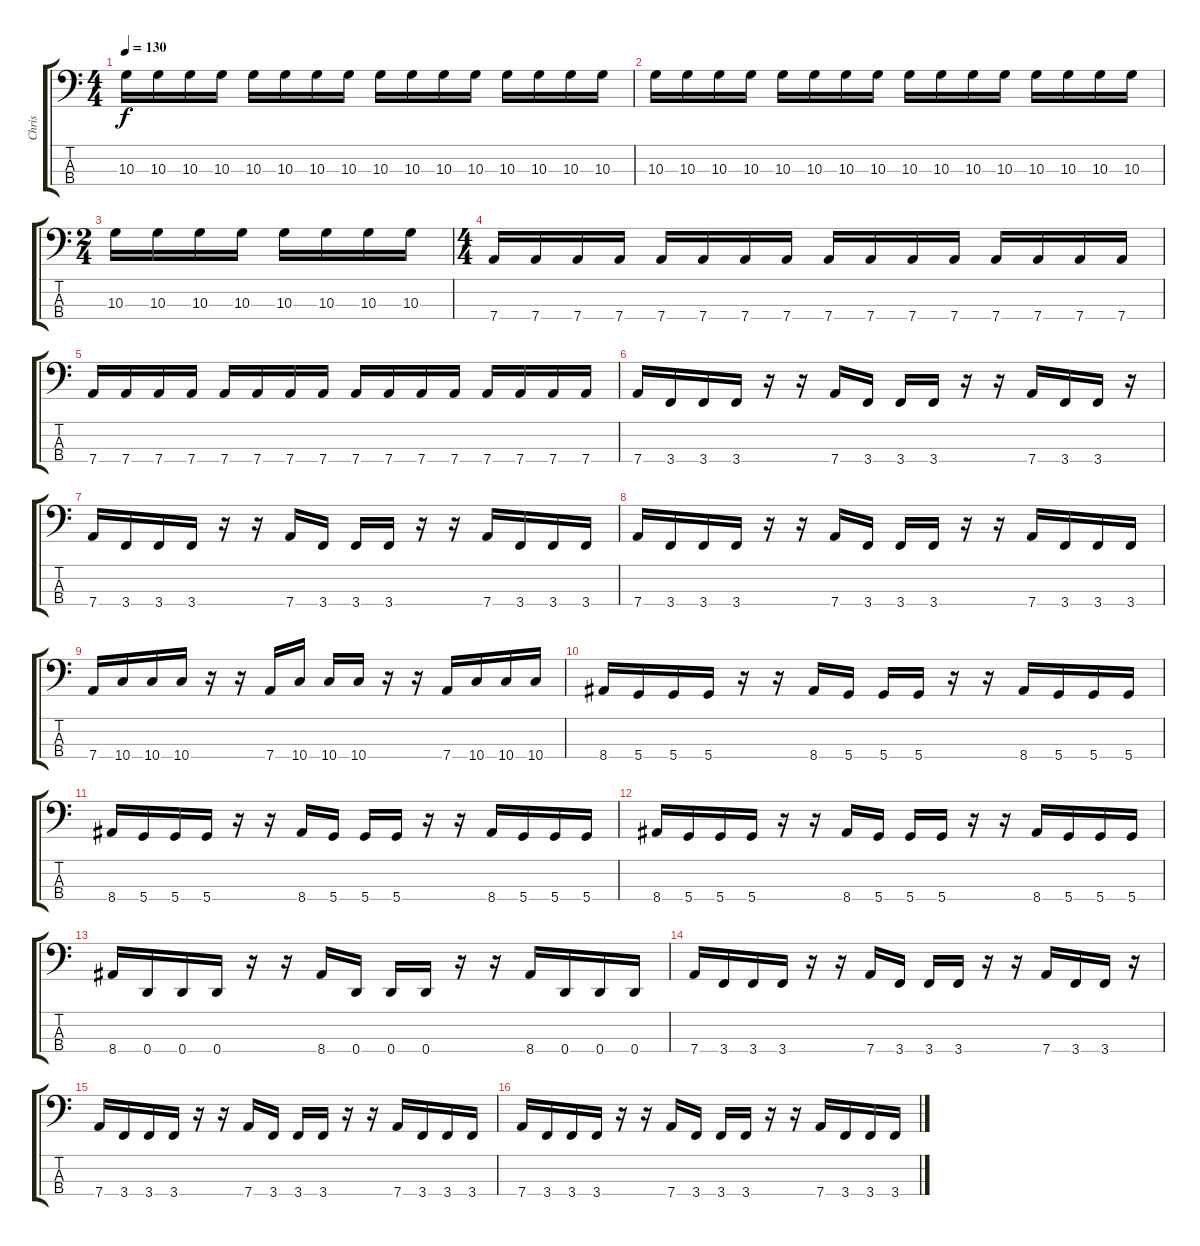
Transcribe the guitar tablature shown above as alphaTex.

\track ("Chris" "Chris") {instrument electricbassfinger}
\staff {score tabs}
\tuning (G2 D2 A1 D1) {hide}
\ts (4 4)
\tempo 130
\clef f4
\ks c
10.3.16{dy f} 10.3.16 10.3.16 10.3.16 10.3.16 10.3.16 10.3.16 10.3.16 10.3.16 10.3.16 10.3.16 10.3.16 10.3.16 10.3.16 10.3.16 10.3.16 |
10.3.16 10.3.16 10.3.16 10.3.16 10.3.16 10.3.16 10.3.16 10.3.16 10.3.16 10.3.16 10.3.16 10.3.16 10.3.16 10.3.16 10.3.16 10.3.16 |
\ts (2 4)
10.3.16 10.3.16 10.3.16 10.3.16 10.3.16 10.3.16 10.3.16 10.3.16 |
\ts (4 4)
7.4.16 7.4.16 7.4.16 7.4.16 7.4.16 7.4.16 7.4.16 7.4.16 7.4.16 7.4.16 7.4.16 7.4.16 7.4.16 7.4.16 7.4.16 7.4.16 |
7.4.16 7.4.16 7.4.16 7.4.16 7.4.16 7.4.16 7.4.16 7.4.16 7.4.16 7.4.16 7.4.16 7.4.16 7.4.16 7.4.16 7.4.16 7.4.16 |
7.4.16 3.4.16 3.4.16 3.4.16 r.16 r.16 7.4.16 3.4.16 3.4.16 3.4.16 r.16 r.16 7.4.16 3.4.16 3.4.16 r.16 |
7.4.16 3.4.16 3.4.16 3.4.16 r.16 r.16 7.4.16 3.4.16 3.4.16 3.4.16 r.16 r.16 7.4.16 3.4.16 3.4.16 3.4.16 |
7.4.16 3.4.16 3.4.16 3.4.16 r.16 r.16 7.4.16 3.4.16 3.4.16 3.4.16 r.16 r.16 7.4.16 3.4.16 3.4.16 3.4.16 |
7.4.16 10.4.16 10.4.16 10.4.16 r.16 r.16 7.4.16 10.4.16 10.4.16 10.4.16 r.16 r.16 7.4.16 10.4.16 10.4.16 10.4.16 |
8.4.16 5.4.16 5.4.16 5.4.16 r.16 r.16 8.4.16 5.4.16 5.4.16 5.4.16 r.16 r.16 8.4.16 5.4.16 5.4.16 5.4.16 |
8.4.16 5.4.16 5.4.16 5.4.16 r.16 r.16 8.4.16 5.4.16 5.4.16 5.4.16 r.16 r.16 8.4.16 5.4.16 5.4.16 5.4.16 |
8.4.16 5.4.16 5.4.16 5.4.16 r.16 r.16 8.4.16 5.4.16 5.4.16 5.4.16 r.16 r.16 8.4.16 5.4.16 5.4.16 5.4.16 |
8.4.16 0.4.16 0.4.16 0.4.16 r.16 r.16 8.4.16 0.4.16 0.4.16 0.4.16 r.16 r.16 8.4.16 0.4.16 0.4.16 0.4.16 |
7.4.16 3.4.16 3.4.16 3.4.16 r.16 r.16 7.4.16 3.4.16 3.4.16 3.4.16 r.16 r.16 7.4.16 3.4.16 3.4.16 r.16 |
7.4.16 3.4.16 3.4.16 3.4.16 r.16 r.16 7.4.16 3.4.16 3.4.16 3.4.16 r.16 r.16 7.4.16 3.4.16 3.4.16 3.4.16 |
7.4.16 3.4.16 3.4.16 3.4.16 r.16 r.16 7.4.16 3.4.16 3.4.16 3.4.16 r.16 r.16 7.4.16 3.4.16 3.4.16 3.4.16
